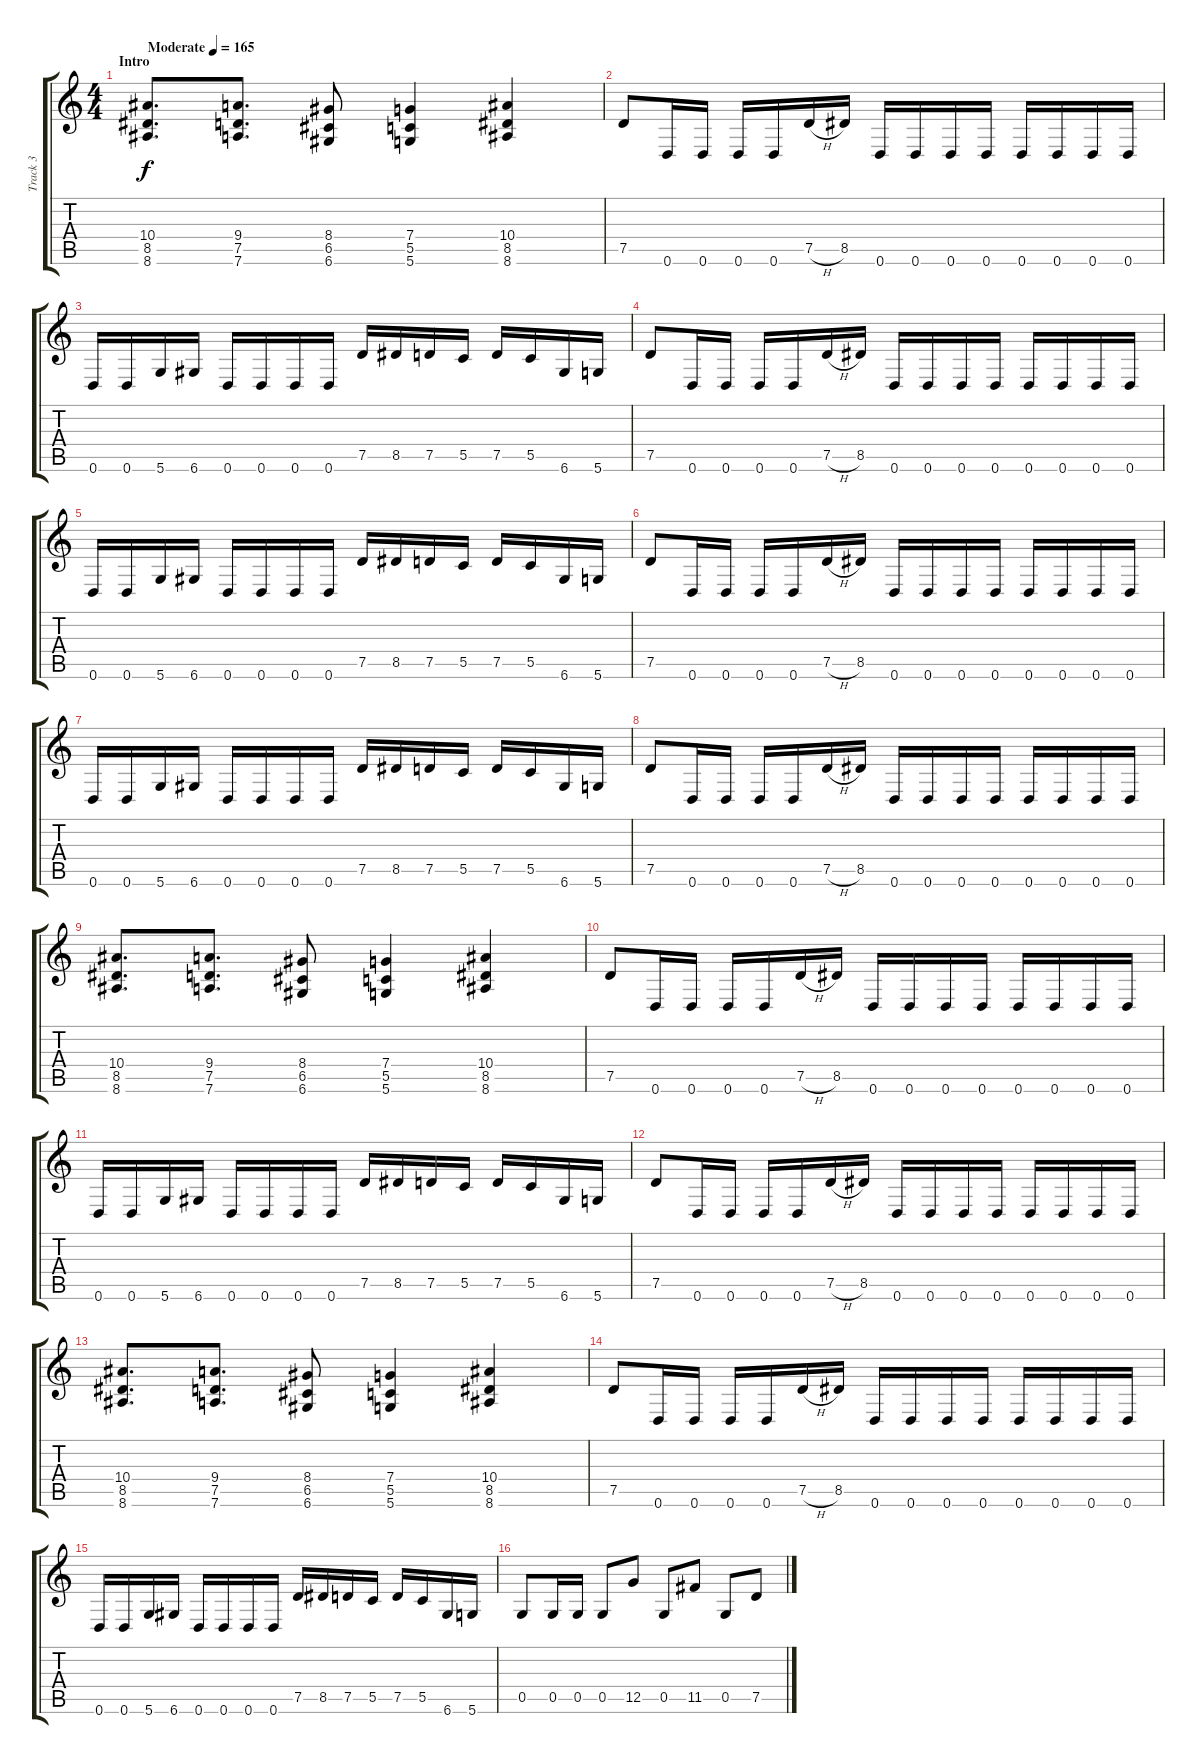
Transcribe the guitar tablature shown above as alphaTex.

\track ("Track 3" "Track 3") {instrument overdrivenguitar}
\staff {score tabs}
\tuning (D4 A3 F3 C3 G2 D2) {hide}
\ts (4 4)
\section ("" "Intro")
\tempo (165 "Moderate")
\clef g2
\ks c
(10.4 8.5 8.6).8{d dy f instrument overdrivenguitar} (9.4 7.5 7.6).8{d} (8.4 6.5 6.6).8 (7.4 5.5 5.6).4 (10.4 8.5 8.6).4 |
7.5.8 0.6.16 0.6.16 0.6.16 0.6.16 7.5{h}.16 8.5.16 0.6.16 0.6.16 0.6.16 0.6.16 0.6.16 0.6.16 0.6.16 0.6.16 |
0.6.16 0.6.16 5.6.16 6.6.16 0.6.16 0.6.16 0.6.16 0.6.16 7.5.16 8.5.16 7.5.16 5.5.16 7.5.16 5.5.16 6.6.16 5.6.16 |
7.5.8 0.6.16 0.6.16 0.6.16 0.6.16 7.5{h}.16 8.5.16 0.6.16 0.6.16 0.6.16 0.6.16 0.6.16 0.6.16 0.6.16 0.6.16 |
0.6.16 0.6.16 5.6.16 6.6.16 0.6.16 0.6.16 0.6.16 0.6.16 7.5.16 8.5.16 7.5.16 5.5.16 7.5.16 5.5.16 6.6.16 5.6.16 |
7.5.8 0.6.16 0.6.16 0.6.16 0.6.16 7.5{h}.16 8.5.16 0.6.16 0.6.16 0.6.16 0.6.16 0.6.16 0.6.16 0.6.16 0.6.16 |
0.6.16 0.6.16 5.6.16 6.6.16 0.6.16 0.6.16 0.6.16 0.6.16 7.5.16 8.5.16 7.5.16 5.5.16 7.5.16 5.5.16 6.6.16 5.6.16 |
7.5.8 0.6.16 0.6.16 0.6.16 0.6.16 7.5{h}.16 8.5.16 0.6.16 0.6.16 0.6.16 0.6.16 0.6.16 0.6.16 0.6.16 0.6.16 |
(10.4 8.5 8.6).8{d} (9.4 7.5 7.6).8{d} (8.4 6.5 6.6).8 (7.4 5.5 5.6).4 (10.4 8.5 8.6).4 |
7.5.8 0.6.16 0.6.16 0.6.16 0.6.16 7.5{h}.16 8.5.16 0.6.16 0.6.16 0.6.16 0.6.16 0.6.16 0.6.16 0.6.16 0.6.16 |
0.6.16 0.6.16 5.6.16 6.6.16 0.6.16 0.6.16 0.6.16 0.6.16 7.5.16 8.5.16 7.5.16 5.5.16 7.5.16 5.5.16 6.6.16 5.6.16 |
7.5.8 0.6.16 0.6.16 0.6.16 0.6.16 7.5{h}.16 8.5.16 0.6.16 0.6.16 0.6.16 0.6.16 0.6.16 0.6.16 0.6.16 0.6.16 |
(10.4 8.5 8.6).8{d} (9.4 7.5 7.6).8{d} (8.4 6.5 6.6).8 (7.4 5.5 5.6).4 (10.4 8.5 8.6).4 |
7.5.8 0.6.16 0.6.16 0.6.16 0.6.16 7.5{h}.16 8.5.16 0.6.16 0.6.16 0.6.16 0.6.16 0.6.16 0.6.16 0.6.16 0.6.16 |
0.6.16 0.6.16 5.6.16 6.6.16 0.6.16 0.6.16 0.6.16 0.6.16 7.5.16 8.5.16 7.5.16 5.5.16 7.5.16 5.5.16 6.6.16 5.6.16 |
0.5.8 0.5.16 0.5.16 0.5.8 12.5.8 0.5.8 11.5.8 0.5.8 7.5.8
